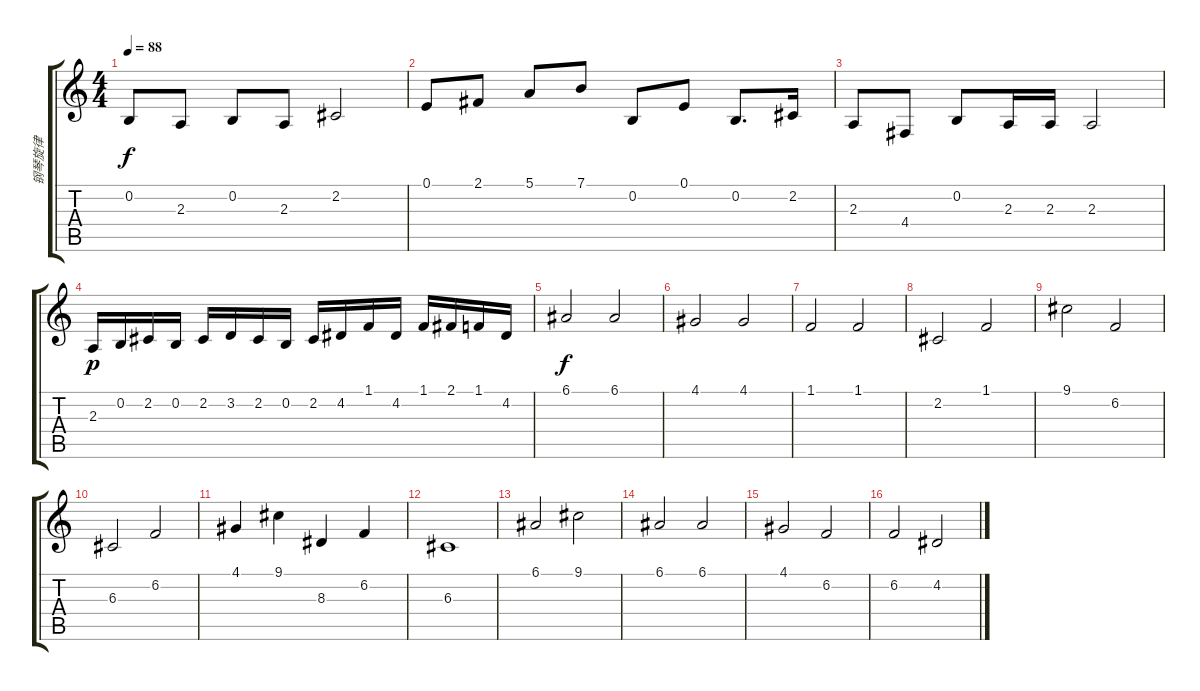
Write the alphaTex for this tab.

\track ("钢琴旋律" "钢琴旋律") {instrument acousticgrandpiano}
\staff {score tabs}
\tuning (E4 B3 G3 D3 A2 E2) {hide}
\ts (4 4)
\tempo 88
\clef g2
\ks c
0.2.8{dy f} 2.3.8 0.2.8 2.3.8 2.2.2 |
0.1.8 2.1.8 5.1.8 7.1.8 0.2.8 0.1.8 0.2.8{d} 2.2.16 |
2.3.8 4.4.8 0.2.8 2.3.16 2.3.16 2.3.2 |
2.3.16{dy p} 0.2.16 2.2.16 0.2.16 2.2.16 3.2.16 2.2.16 0.2.16 2.2.16 4.2.16 1.1.16 4.2.16 1.1.16 2.1.16 1.1.16 4.2.16 |
6.1.2{dy f} 6.1.2 |
4.1.2 4.1.2 |
1.1.2 1.1.2 |
2.2.2 1.1.2 |
9.1.2 6.2.2 |
6.3.2 6.2.2 |
4.1.4 9.1.4 8.3.4 6.2.4 |
6.3.1 |
6.1.2 9.1.2 |
6.1.2 6.1.2 |
4.1.2 6.2.2 |
6.2.2 4.2.2
